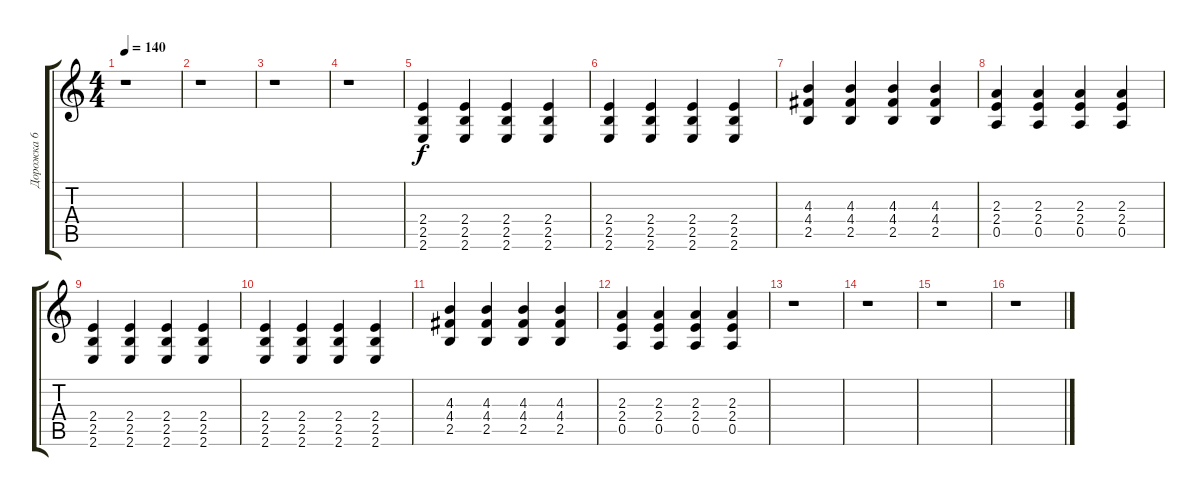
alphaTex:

\track ("Дорожка 6" "Дорожка 6") {instrument overdrivenguitar}
\staff {score tabs}
\tuning (E4 B3 G3 D3 A2 D2) {hide}
\ts (4 4)
\tempo 140
\clef g2
\ks c
r.1{dy f} |
r.1 |
r.1 |
r.1 |
(2.4 2.5 2.6).4 (2.4 2.5 2.6).4 (2.4 2.5 2.6).4 (2.4 2.5 2.6).4 |
(2.4 2.5 2.6).4 (2.4 2.5 2.6).4 (2.4 2.5 2.6).4 (2.4 2.5 2.6).4 |
(4.3 4.4 2.5).4 (4.3 4.4 2.5).4 (4.3 4.4 2.5).4 (4.3 4.4 2.5).4 |
(2.3 2.4 0.5).4 (2.3 2.4 0.5).4 (2.3 2.4 0.5).4 (2.3 2.4 0.5).4 |
(2.4 2.5 2.6).4 (2.4 2.5 2.6).4 (2.4 2.5 2.6).4 (2.4 2.5 2.6).4 |
(2.4 2.5 2.6).4 (2.4 2.5 2.6).4 (2.4 2.5 2.6).4 (2.4 2.5 2.6).4 |
(4.3 4.4 2.5).4 (4.3 4.4 2.5).4 (4.3 4.4 2.5).4 (4.3 4.4 2.5).4 |
(2.3 2.4 0.5).4 (2.3 2.4 0.5).4 (2.3 2.4 0.5).4 (2.3 2.4 0.5).4 |
r.1 |
r.1 |
r.1 |
r.1
